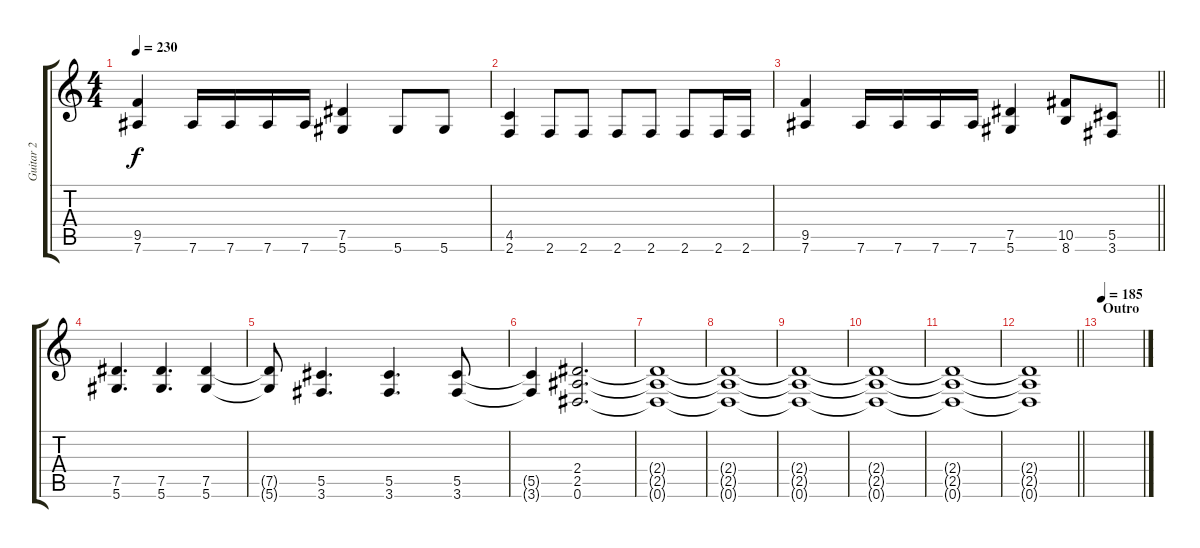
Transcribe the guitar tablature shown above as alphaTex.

\track ("Guitar 2" "Guitar 2") {instrument distortionguitar}
\staff {score tabs}
\tuning (Eb4 Bb3 Gb3 Db3 Ab2 Eb2) {hide}
\ts (4 4)
\tempo 230
\clef g2
\ks c
(9.5 7.6).4{dy f} 7.6.16 7.6.16 7.6.16 7.6.16 (7.5 5.6).4 5.6.8 5.6.8 |
(4.5 2.6).4 2.6.8 2.6.8 2.6.8 2.6.8 2.6.8 2.6.16 2.6.16 |
\barLineRight lightlight
(9.5 7.6).4 7.6.16 7.6.16 7.6.16 7.6.16 (7.5 5.6).4 (10.5 8.6).8 (5.5 3.6).8 |
(7.5 5.6).4{d} (7.5 5.6).4{d} (7.5 5.6).4 |
(7.5{t} 5.6{t}).8 (5.5 3.6).4{d} (5.5 3.6).4{d} (5.5 3.6).8 |
(5.5{t} 3.6{t}).4 (2.4 2.5 0.6).2{d} |
(2.4{t} 2.5{t} 0.6{t}).1 |
(2.4{t} 2.5{t} 0.6{t}).1 |
(2.4{t} 2.5{t} 0.6{t}).1 |
(2.4{t} 2.5{t} 0.6{t}).1 |
(2.4{t} 2.5{t} 0.6{t}).1 |
\barLineRight lightlight
(2.4{t} 2.5{t} 0.6{t}).1 |
\section ("" "Outro")
\tempo 185
